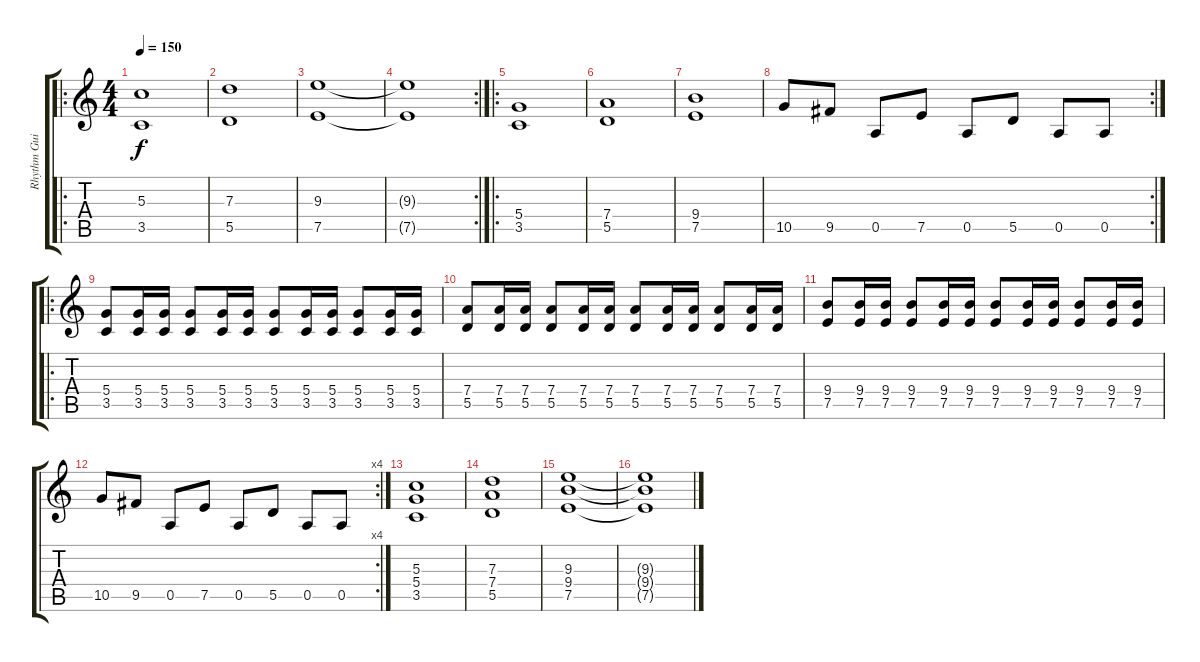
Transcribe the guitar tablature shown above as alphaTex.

\track ("Rhythm Guitar" "Rhythm Gui") {instrument distortionguitar}
\staff {score tabs}
\tuning (E4 B3 G3 D3 A2 E2) {hide}
\ro
\ts (4 4)
\tempo 150
\clef g2
\ks c
(5.3 3.5).1{dy f} |
(7.3 5.5).1 |
(9.3 7.5).1 |
\rc 2
(9.3{t} 7.5{t}).1 |
\ro
(5.4 3.5).1 |
(7.4 5.5).1 |
(9.4 7.5).1 |
\rc 2
10.5.8 9.5.8 0.5.8 7.5.8 0.5.8 5.5.8 0.5.8 0.5.8 |
\ro
(5.4 3.5).8 (5.4 3.5).16 (5.4 3.5).16 (5.4 3.5).8 (5.4 3.5).16 (5.4 3.5).16 (5.4 3.5).8 (5.4 3.5).16 (5.4 3.5).16 (5.4 3.5).8 (5.4 3.5).16 (5.4 3.5).16 |
(7.4 5.5).8 (7.4 5.5).16 (7.4 5.5).16 (7.4 5.5).8 (7.4 5.5).16 (7.4 5.5).16 (7.4 5.5).8 (7.4 5.5).16 (7.4 5.5).16 (7.4 5.5).8 (7.4 5.5).16 (7.4 5.5).16 |
(9.4 7.5).8 (9.4 7.5).16 (9.4 7.5).16 (9.4 7.5).8 (9.4 7.5).16 (9.4 7.5).16 (9.4 7.5).8 (9.4 7.5).16 (9.4 7.5).16 (9.4 7.5).8 (9.4 7.5).16 (9.4 7.5).16 |
\rc 4
10.5.8 9.5.8 0.5.8 7.5.8 0.5.8 5.5.8 0.5.8 0.5.8 |
(5.3 5.4 3.5).1 |
(7.3 7.4 5.5).1 |
(9.3 9.4 7.5).1 |
(9.3{t} 9.4{t} 7.5{t}).1
